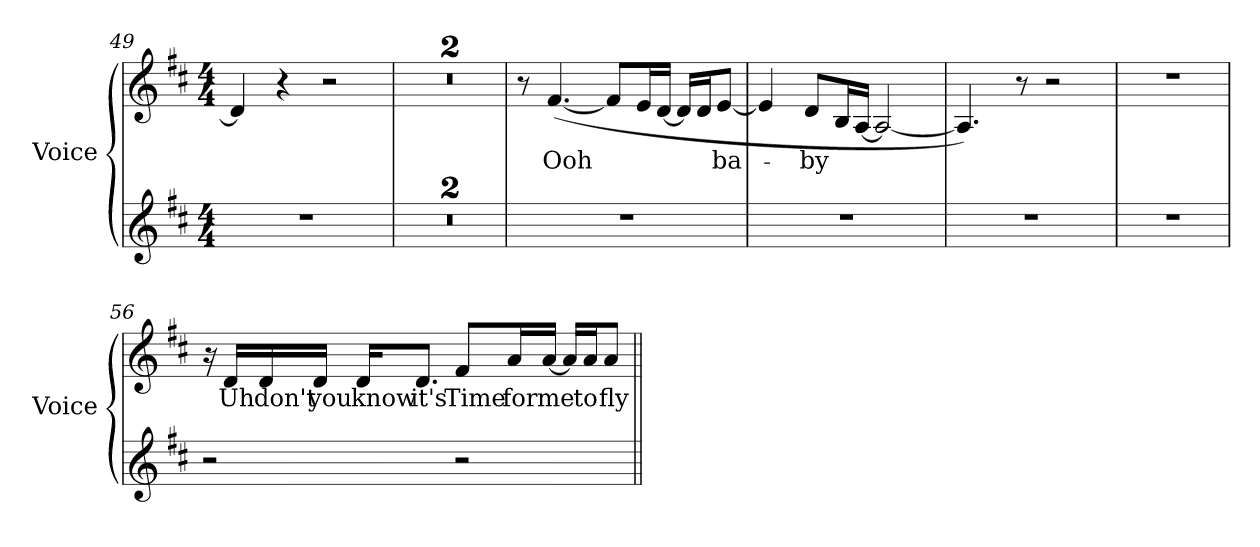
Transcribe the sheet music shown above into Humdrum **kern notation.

**kern	**kern	**text
*part2	*part1	*part1
*staff2	*staff1	*staff1
*I"Voice	*I"Voice	*
*I'Voice	*I'Voice	*
*clefG2	*clefG2	*
*k[f#c#]	*k[f#c#]	*
*D:	*D:	*
*M4/4	*M4/4	*
=49	=49	=49
1r	4di/]	.
.	4r	.
.	2r	.
=50	=50	=50
1r	1r	.
=51	=51	=51
1r	1r	.
=52	=52	=52
1r	8r	.
!	!	!LO:LY:b:color=#000000
.	([4.f#i/	Ooh
.	8f#i/L]	.
.	16ei/L	.
.	[16di/JJ	.
.	16di/LL]	.
.	16di/J	.
!	!	!LO:LY:b:color=#000000
.	[8ei/J	ba-
!!LO:PB:g=z
=53	=53	=53
1r	4ei/]	.
!	!	!LO:LY:b:color=#000000
.	8di/L	-by
.	16Bi/L	.
.	[16Ai/JJ	.
.	2Ai/_	.
=54	=54	=54
1r	4.Ai/])	.
.	8r	.
.	2r	.
=55	=55	=55
1r	1r	.
=56	=56	=56
2r	16r	.
!	!	!LO:LY:b:color=#000000
.	16di/LL	Uh
!	!	!LO:LY:b:color=#000000
.	16di/	don't
!	!	!LO:LY:b:color=#000000
.	16di/JJ	you
!	!	!LO:LY:b:color=#000000
.	16di/KL	know
!	!	!LO:LY:b:color=#000000
.	8.di/J	it's
!	!	!LO:LY:b:color=#000000
2r	8f#i/L	Time
!	!	!LO:LY:b:color=#000000
.	16ai/L	for
!	!	!LO:LY:b:color=#000000
.	[16ai/JJ	me
.	16ai/LL]	.
!	!	!LO:LY:b:color=#000000
.	16ai/J	to
!	!	!LO:LY:b:color=#000000
.	8ai/J	fly
=||	=||	=||
*-	*-	*-
